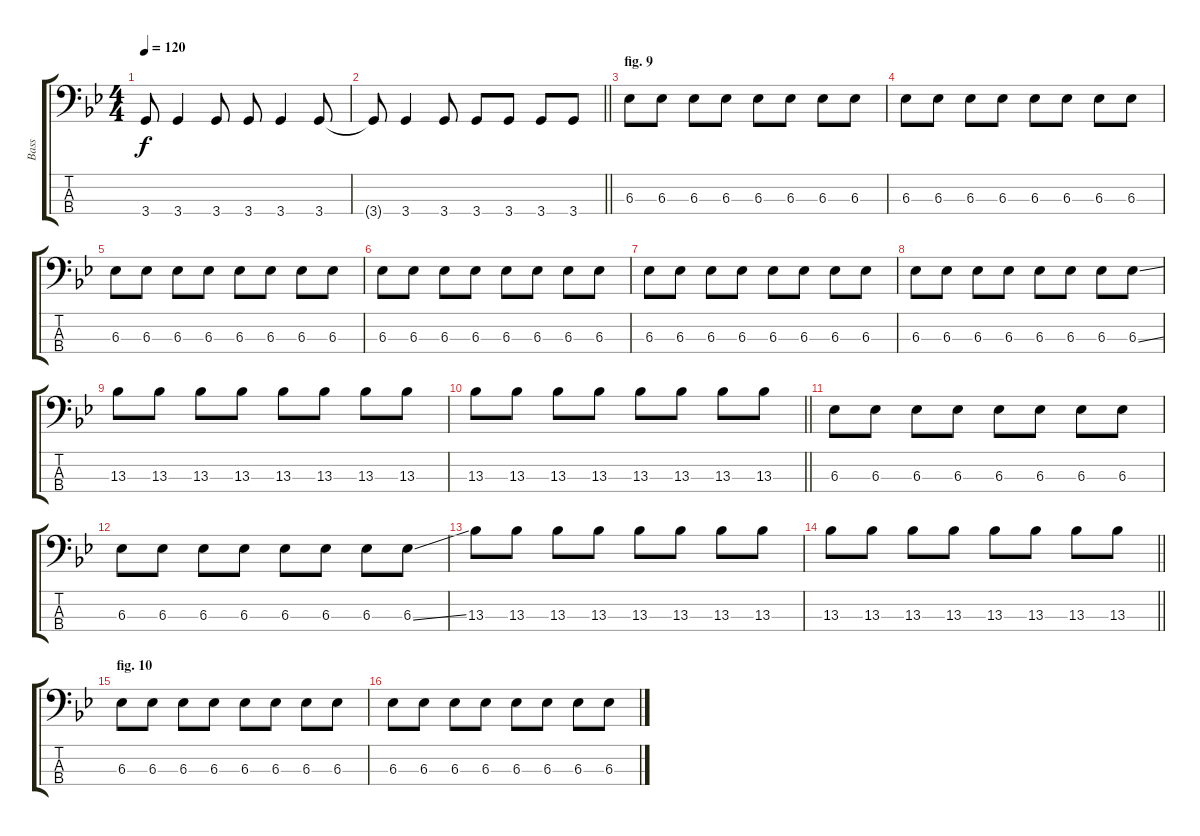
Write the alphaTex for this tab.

\track ("Bass" "Bass") {instrument electricbassfinger}
\staff {score tabs}
\tuning (G2 D2 A1 E1) {hide}
\ts (4 4)
\tempo 120
\clef f4
\ks gminor
3.4.8{dy f} 3.4.4 3.4.8 3.4.8 3.4.4 3.4.8 |
\barLineRight lightlight
3.4{t}.8 3.4.4 3.4.8 3.4.8 3.4.8 3.4.8 3.4.8 |
\section ("" "fig. 9")
6.3.8 6.3.8 6.3.8 6.3.8 6.3.8 6.3.8 6.3.8 6.3.8 |
6.3.8 6.3.8 6.3.8 6.3.8 6.3.8 6.3.8 6.3.8 6.3.8 |
6.3.8 6.3.8 6.3.8 6.3.8 6.3.8 6.3.8 6.3.8 6.3.8 |
6.3.8 6.3.8 6.3.8 6.3.8 6.3.8 6.3.8 6.3.8 6.3.8 |
6.3.8 6.3.8 6.3.8 6.3.8 6.3.8 6.3.8 6.3.8 6.3.8 |
6.3.8 6.3.8 6.3.8 6.3.8 6.3.8 6.3.8 6.3.8 6.3{ss}.8 |
13.3.8 13.3.8 13.3.8 13.3.8 13.3.8 13.3.8 13.3.8 13.3.8 |
\barLineRight lightlight
13.3.8 13.3.8 13.3.8 13.3.8 13.3.8 13.3.8 13.3.8 13.3.8 |
6.3.8 6.3.8 6.3.8 6.3.8 6.3.8 6.3.8 6.3.8 6.3.8 |
6.3.8 6.3.8 6.3.8 6.3.8 6.3.8 6.3.8 6.3.8 6.3{ss}.8 |
13.3.8 13.3.8 13.3.8 13.3.8 13.3.8 13.3.8 13.3.8 13.3.8 |
\barLineRight lightlight
13.3.8 13.3.8 13.3.8 13.3.8 13.3.8 13.3.8 13.3.8 13.3.8 |
\section ("" "fig. 10")
6.3.8 6.3.8 6.3.8 6.3.8 6.3.8 6.3.8 6.3.8 6.3.8 |
6.3.8 6.3.8 6.3.8 6.3.8 6.3.8 6.3.8 6.3.8 6.3.8
